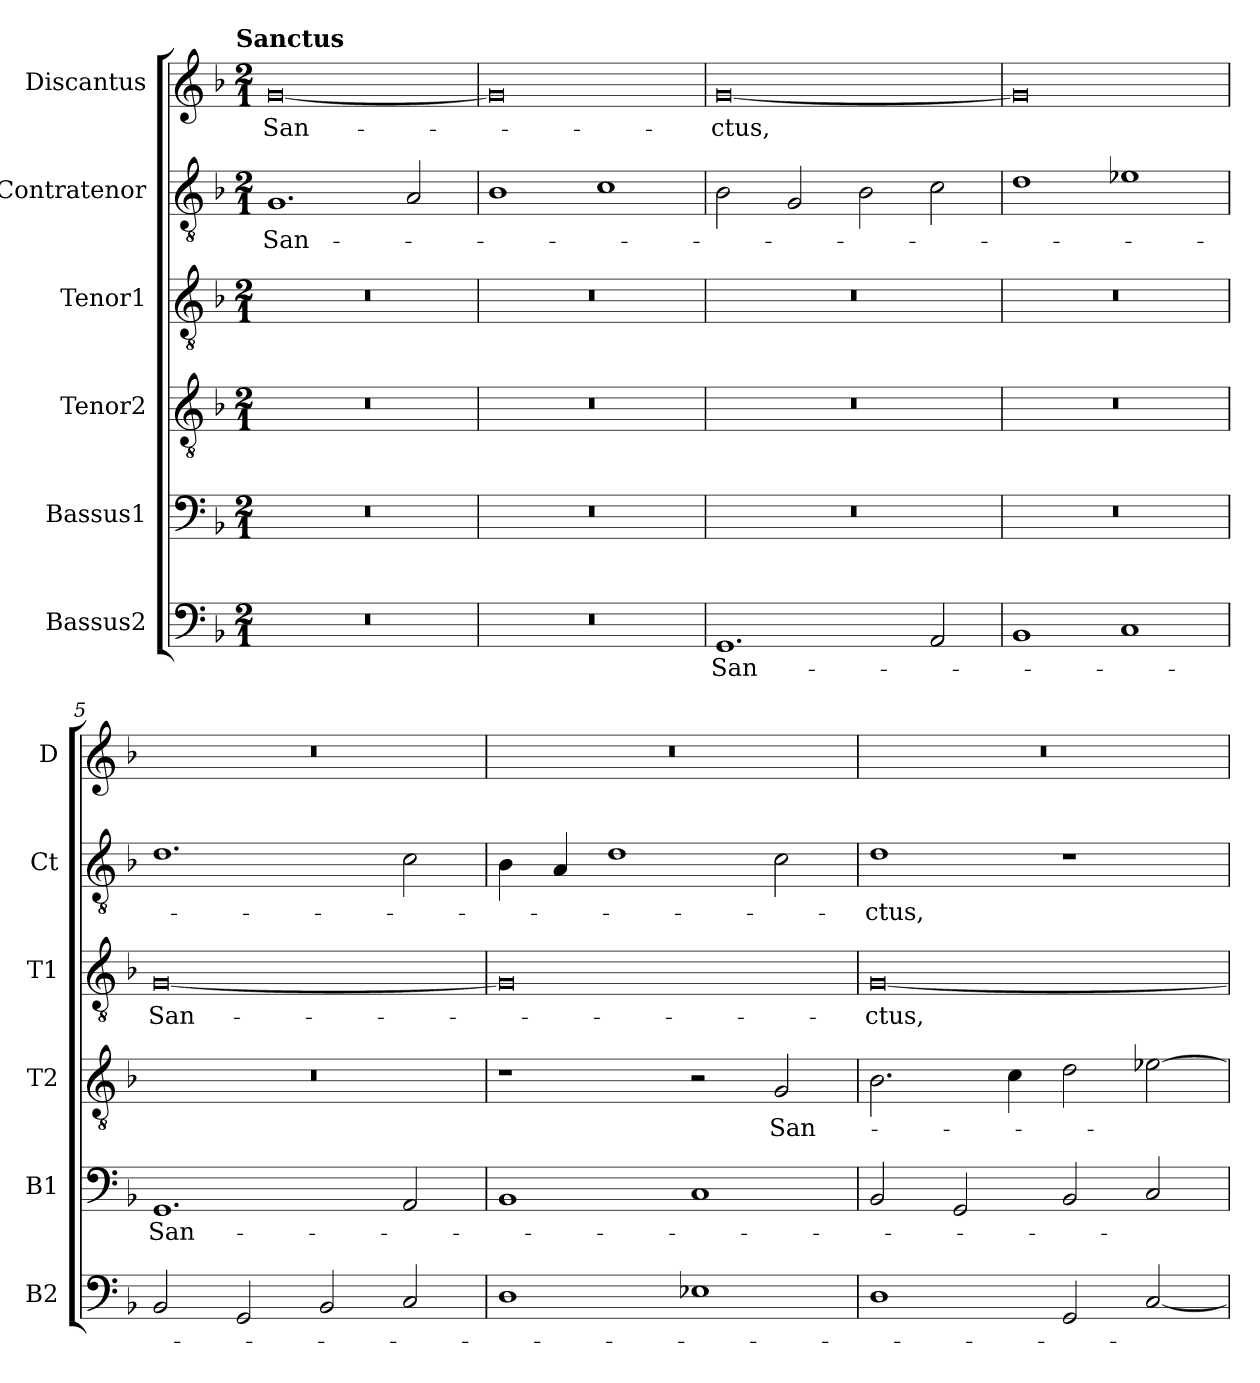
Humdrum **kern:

**kern	**text	**kern	**text	**kern	**text	**kern	**text	**kern	**text	**kern	**text
*part6	*part6	*part5	*part5	*part4	*part4	*part3	*part3	*part2	*part2	*part1	*part1
*staff6	*staff6	*staff5	*staff5	*staff4	*staff4	*staff3	*staff3	*staff2	*staff2	*staff1	*staff1
*I"Bassus2	*	*I"Bassus1	*	*I"Tenor2	*	*I"Tenor1	*	*I"Contratenor	*	*I"Discantus	*
*I'B2	*	*I'B1	*	*I'T2	*	*I'T1	*	*I'Ct	*	*I'D	*
*clefF4	*	*clefF4	*	*clefGv2	*	*clefGv2	*	*clefGv2	*	*clefG2	*
*k[b-]	*	*k[b-]	*	*k[b-]	*	*k[b-]	*	*k[b-]	*	*k[b-]	*
!!LO:TX:omd:t=Sanctus
*M2/1	*	*M2/1	*	*M2/1	*	*M2/1	*	*M2/1	*	*M2/1	*
=1	=1	=1	=1	=1	=1	=1	=1	=1	=1	=1	=1
0r	.	0r	.	0r	.	0r	.	1.G	San-	[0g	San-
.	.	.	.	.	.	.	.	2A/	.	.	.
=2	=2	=2	=2	=2	=2	=2	=2	=2	=2	=2	=2
0r	.	0r	.	0r	.	0r	.	1B-	.	0g]	.
.	.	.	.	.	.	.	.	1c	.	.	.
=3	=3	=3	=3	=3	=3	=3	=3	=3	=3	=3	=3
1.GG	San-	0r	.	0r	.	0r	.	2B-\	.	[0g	-ctus,
.	.	.	.	.	.	.	.	2G/	.	.	.
.	.	.	.	.	.	.	.	2B-\	.	.	.
2AA/	.	.	.	.	.	.	.	2c\	.	.	.
=4	=4	=4	=4	=4	=4	=4	=4	=4	=4	=4	=4
1BB-	.	0r	.	0r	.	0r	.	1d	.	0g]	.
1C	.	.	.	.	.	.	.	1e-X	.	.	.
=5	=5	=5	=5	=5	=5	=5	=5	=5	=5	=5	=5
2BB-/	.	1.GG	San-	0r	.	[0G	San-	1.d	.	0r	.
2GG/	.	.	.	.	.	.	.	.	.	.	.
2BB-/	.	.	.	.	.	.	.	.	.	.	.
2C/	.	2AA/	.	.	.	.	.	2c\	.	.	.
=6	=6	=6	=6	=6	=6	=6	=6	=6	=6	=6	=6
1D	.	1BB-	.	1r	.	0G]	.	4B-\	.	0r	.
.	.	.	.	.	.	.	.	4A/	.	.	.
.	.	.	.	.	.	.	.	1d	.	.	.
1E-X	.	1C	.	2r	.	.	.	.	.	.	.
.	.	.	.	2G/	San-	.	.	2c\	.	.	.
=7	=7	=7	=7	=7	=7	=7	=7	=7	=7	=7	=7
1D	.	2BB-/	.	2.B-\	.	[0G	-ctus,	1d	-ctus,	0r	.
.	.	2GG/	.	.	.	.	.	.	.	.	.
.	.	.	.	4c\	.	.	.	.	.	.	.
2GG/	.	2BB-/	.	2d\	.	.	.	1r	.	.	.
[2C/	.	2C/	.	[2e-X\	.	.	.	.	.	.	.
=	=	=	=	=	=	=	=	=	=	=	=
*-	*-	*-	*-	*-	*-	*-	*-	*-	*-	*-	*-
